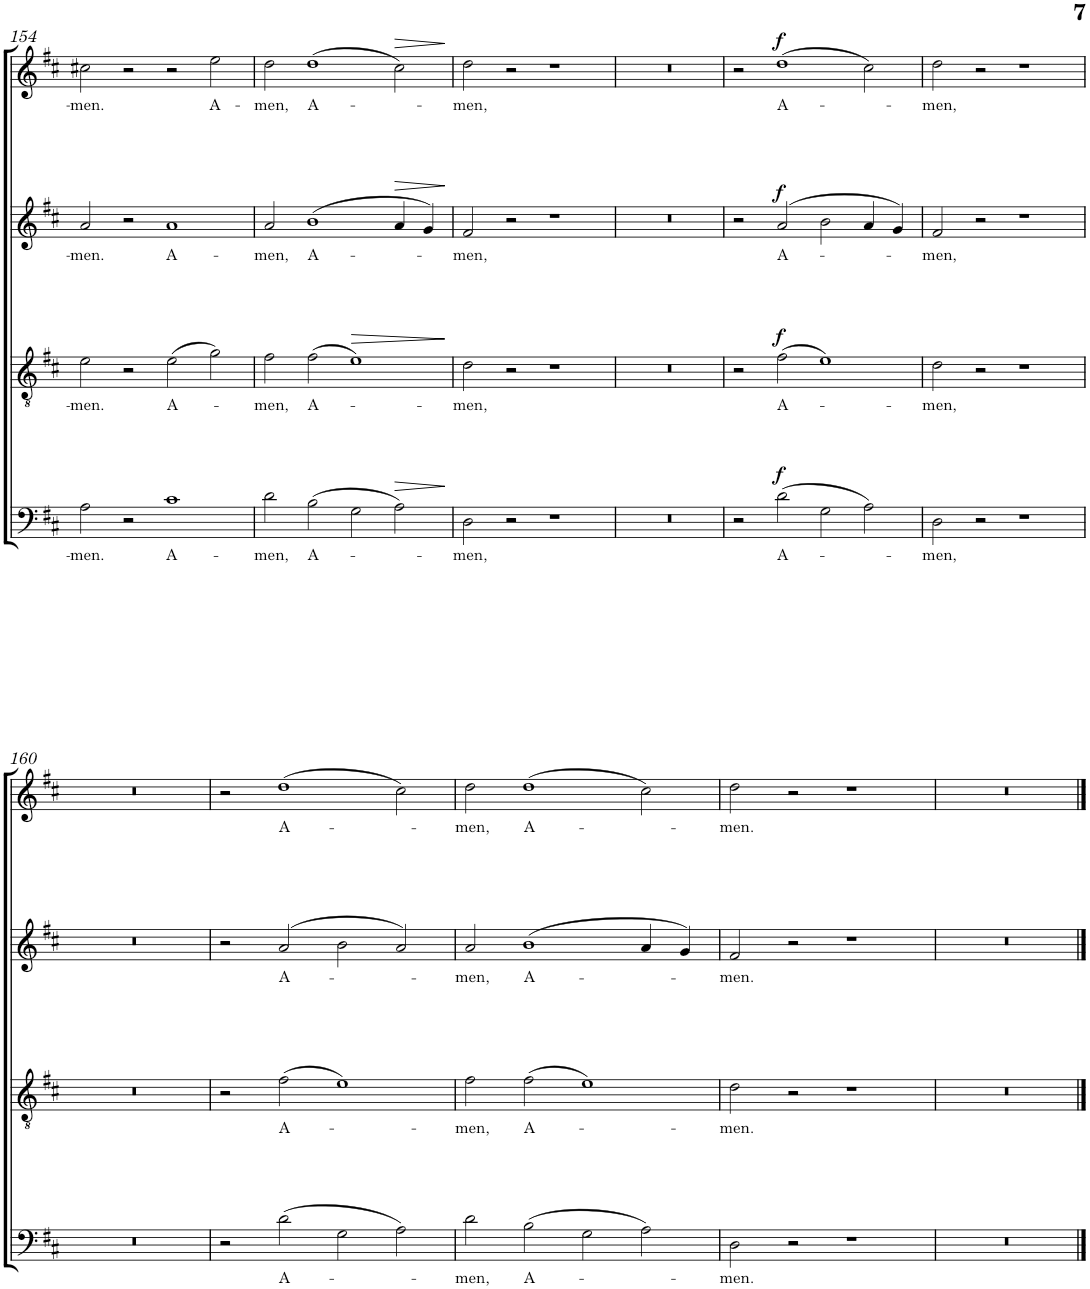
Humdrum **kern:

**kern	**text	**dynam	**kern	**text	**dynam	**kern	**text	**dynam	**kern	**text	**dynam
*part4	*part4	*part4	*part3	*part3	*part3	*part2	*part2	*part2	*part1	*part1	*part1
*staff4	*staff4	*staff4	*staff3	*staff3	*staff3	*staff2	*staff2	*staff2	*staff1	*staff1	*staff1
*I"Bass	*	*	*I"Tenor	*	*	*I"Alto	*	*	*I"Soprano	*	*
!!LO:PB:g=z
*clefF4	*	*	*clefGv2	*	*	*clefG2	*	*	*clefG2	*	*
*k[f#c#]	*	*	*k[f#c#]	*	*	*k[f#c#]	*	*	*k[f#c#]	*	*
*M4/2	*	*	*M4/2	*	*	*M4/2	*	*	*M4/2	*	*
=154	=154	=154	=154	=154	=154	=154	=154	=154	=154	=154	=154
!	!LO:LY:b	!	!	!LO:LY:b	!	!	!LO:LY:b	!	!	!LO:LY:b	!
2A\	-men.	.	2e\	-men.	.	2a/	-men.	.	2cc#X\	-men.	.
2r	.	.	2r	.	.	2r	.	.	2r	.	.
!	!LO:LY:b	!	!	!LO:LY:b	!	!	!LO:LY:b	!	!	!	!
1c#	A-	.	(2e\	A-	.	1a	A-	.	2r	.	.
!	!	!	!	!	!	!	!	!	!	!LO:LY:b	!
.	.	.	2g\)	.	.	.	.	.	2ee\	A-	.
=155	=155	=155	=155	=155	=155	=155	=155	=155	=155	=155	=155
!	!LO:LY:b	!	!	!LO:LY:b	!	!	!LO:LY:b	!	!	!LO:LY:b	!
2d\	-men,	.	2f#\	-men,	.	2a/	-men,	.	2dd\	-men,	.
!	!LO:LY:b	!	!	!LO:LY:b	!	!	!LO:LY:b	!	!	!LO:LY:b	!
(2B\	A-	.	(2f#\	A-	.	(>1b	A-	.	(1dd	A-	.
!	!	!	!	!	!LO:HP:b	!	!	!	!	!	!
2G\	.	.	1e)	.	>	.	.	.	.	.	.
!	!	!LO:HP:b	!	!	!	!	!	!LO:HP:b	!	!	!LO:HP:b
2A\)	.	>	.	.	.	4a/	.	>	2cc#\)	.	>
.	.	.	.	.	.	4g/)	.	.	.	.	.
.	.	]	.	.	]	.	.	]	.	.	]
=156	=156	=156	=156	=156	=156	=156	=156	=156	=156	=156	=156
!	!LO:LY:b	!	!	!LO:LY:b	!	!	!LO:LY:b	!	!	!LO:LY:b	!
2D\	-men,	.	2d\	-men,	.	2f#/	-men,	.	2dd\	-men,	.
2r	.	.	2r	.	.	2r	.	.	2r	.	.
1r	.	.	1r	.	.	1r	.	.	1r	.	.
=157	=157	=157	=157	=157	=157	=157	=157	=157	=157	=157	=157
0r	.	.	0r	.	.	0r	.	.	0r	.	.
=158	=158	=158	=158	=158	=158	=158	=158	=158	=158	=158	=158
2r	.	.	2r	.	.	2r	.	.	2r	.	.
!	!LO:LY:b	!LO:DY:a	!	!LO:LY:b	!LO:DY:a	!	!LO:LY:b	!LO:DY:a	!	!LO:LY:b	!LO:DY:a
(2d\	A-	f	(2f#\	A-	f	(2a/	A-	f	(1dd	A-	f
2G\	.	.	1e)	.	.	2b\	.	.	.	.	.
2A\)	.	.	.	.	.	4a/	.	.	2cc#\)	.	.
.	.	.	.	.	.	4g/)	.	.	.	.	.
=159	=159	=159	=159	=159	=159	=159	=159	=159	=159	=159	=159
!	!LO:LY:b	!	!	!LO:LY:b	!	!	!LO:LY:b	!	!	!LO:LY:b	!
2D\	-men,	.	2d\	men,	.	2f#/	men,	.	2dd\	men,	.
2r	.	.	2r	.	.	2r	.	.	2r	.	.
1r	.	.	1r	.	.	1r	.	.	1r	.	.
!!LO:LB:g=z
=160	=160	=160	=160	=160	=160	=160	=160	=160	=160	=160	=160
0r	.	.	0r	.	.	0r	.	.	0r	.	.
=161	=161	=161	=161	=161	=161	=161	=161	=161	=161	=161	=161
2r	.	.	2r	.	.	2r	.	.	2r	.	.
!	!LO:LY:b	!	!	!LO:LY:b	!	!	!LO:LY:b	!	!	!LO:LY:b	!
(2d\	A-	.	(2f#\	A-	.	(2a/	A-	.	(1dd	A-	.
2G\	.	.	1e)	.	.	2b\	.	.	.	.	.
2A\)	.	.	.	.	.	2a/)	.	.	2cc#\)	.	.
=162	=162	=162	=162	=162	=162	=162	=162	=162	=162	=162	=162
!	!LO:LY:b	!	!	!LO:LY:b	!	!	!LO:LY:b	!	!	!LO:LY:b	!
2d\	-men,	.	2f#\	-men,	.	2a/	-men,	.	2dd\	-men,	.
!	!LO:LY:b	!	!	!LO:LY:b	!	!	!LO:LY:b	!	!	!LO:LY:b	!
(2B\	A-	.	(2f#\	A-	.	(>1b	A-	.	(1dd	A-	.
2G\	.	.	1e)	.	.	.	.	.	.	.	.
2A\)	.	.	.	.	.	4a/	.	.	2cc#\)	.	.
.	.	.	.	.	.	4g/)	.	.	.	.	.
=163	=163	=163	=163	=163	=163	=163	=163	=163	=163	=163	=163
!	!LO:LY:b	!	!	!LO:LY:b	!	!	!LO:LY:b	!	!	!LO:LY:b	!
2D\	-men.	.	2d\	-men.	.	2f#/	-men.	.	2dd\	-men.	.
2r	.	.	2r	.	.	2r	.	.	2r	.	.
1r	.	.	1r	.	.	1r	.	.	1r	.	.
=164	=164	=164	=164	=164	=164	=164	=164	=164	=164	=164	=164
0r	.	.	0r	.	.	0r	.	.	0r	.	.
==	==	==	==	==	==	==	==	==	==	==	==
*-	*-	*-	*-	*-	*-	*-	*-	*-	*-	*-	*-
